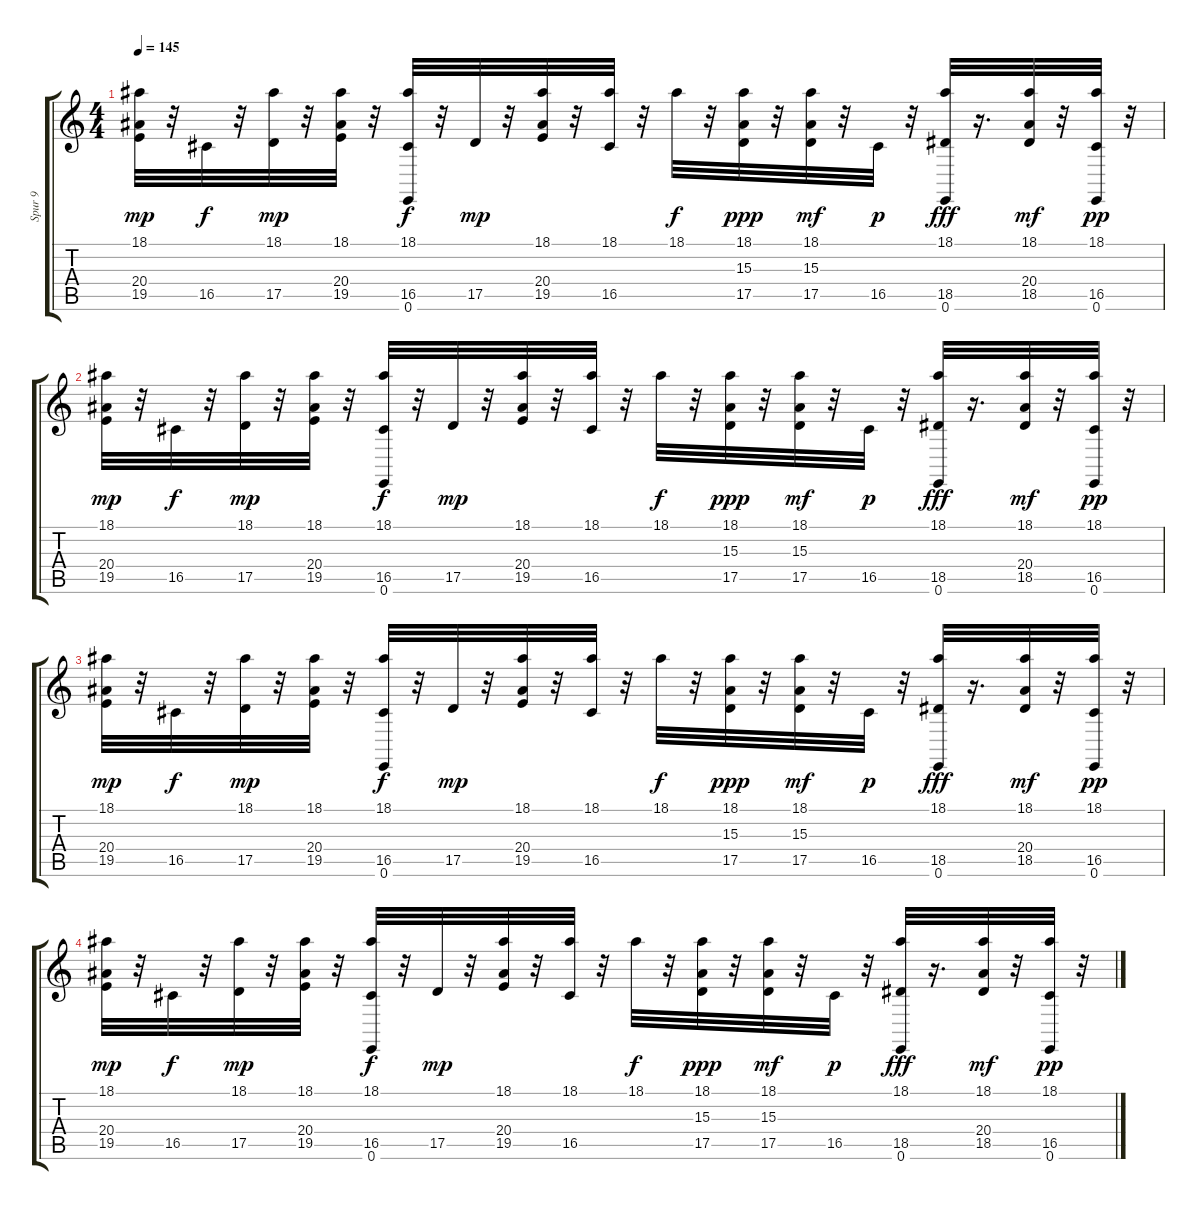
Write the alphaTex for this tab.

\track ("Spur 9" "Spur 9") {instrument acousticgrandpiano}
\staff {score tabs}
\tuning (E4 B3 G3 D3 A2 E2) {hide}
\ts (4 4)
\tempo 145
\clef g2
\ks c
(18.1 20.4 19.5).32{dy mp} r.32 16.5.32{dy f} r.32 (18.1 17.5).32{dy mp} r.32 (18.1 20.4 19.5).32 r.32 (18.1 16.5 0.6).32{dy f} r.32 17.5.32{dy mp} r.32 (18.1 20.4 19.5).32 r.32 (18.1 16.5).32 r.32 18.1.32{dy f} r.32 (18.1 15.3 17.5).32{dy ppp} r.32 (18.1 15.3 17.5).32{dy mf} r.32 16.5.32{dy p} r.32 (18.1 18.5 0.6).32{dy fff} r.16{d} (18.1 20.4 18.5).32{dy mf} r.32 (18.1 16.5 0.6).32{dy pp} r.32 |
(18.1 20.4 19.5).32{dy mp} r.32 16.5.32{dy f} r.32 (18.1 17.5).32{dy mp} r.32 (18.1 20.4 19.5).32 r.32 (18.1 16.5 0.6).32{dy f} r.32 17.5.32{dy mp} r.32 (18.1 20.4 19.5).32 r.32 (18.1 16.5).32 r.32 18.1.32{dy f} r.32 (18.1 15.3 17.5).32{dy ppp} r.32 (18.1 15.3 17.5).32{dy mf} r.32 16.5.32{dy p} r.32 (18.1 18.5 0.6).32{dy fff} r.16{d} (18.1 20.4 18.5).32{dy mf} r.32 (18.1 16.5 0.6).32{dy pp} r.32 |
(18.1 20.4 19.5).32{dy mp} r.32 16.5.32{dy f} r.32 (18.1 17.5).32{dy mp} r.32 (18.1 20.4 19.5).32 r.32 (18.1 16.5 0.6).32{dy f} r.32 17.5.32{dy mp} r.32 (18.1 20.4 19.5).32 r.32 (18.1 16.5).32 r.32 18.1.32{dy f} r.32 (18.1 15.3 17.5).32{dy ppp} r.32 (18.1 15.3 17.5).32{dy mf} r.32 16.5.32{dy p} r.32 (18.1 18.5 0.6).32{dy fff} r.16{d} (18.1 20.4 18.5).32{dy mf} r.32 (18.1 16.5 0.6).32{dy pp} r.32 |
(18.1 20.4 19.5).32{dy mp} r.32 16.5.32{dy f} r.32 (18.1 17.5).32{dy mp} r.32 (18.1 20.4 19.5).32 r.32 (18.1 16.5 0.6).32{dy f} r.32 17.5.32{dy mp} r.32 (18.1 20.4 19.5).32 r.32 (18.1 16.5).32 r.32 18.1.32{dy f} r.32 (18.1 15.3 17.5).32{dy ppp} r.32 (18.1 15.3 17.5).32{dy mf} r.32 16.5.32{dy p} r.32 (18.1 18.5 0.6).32{dy fff} r.16{d} (18.1 20.4 18.5).32{dy mf} r.32 (18.1 16.5 0.6).32{dy pp} r.32
